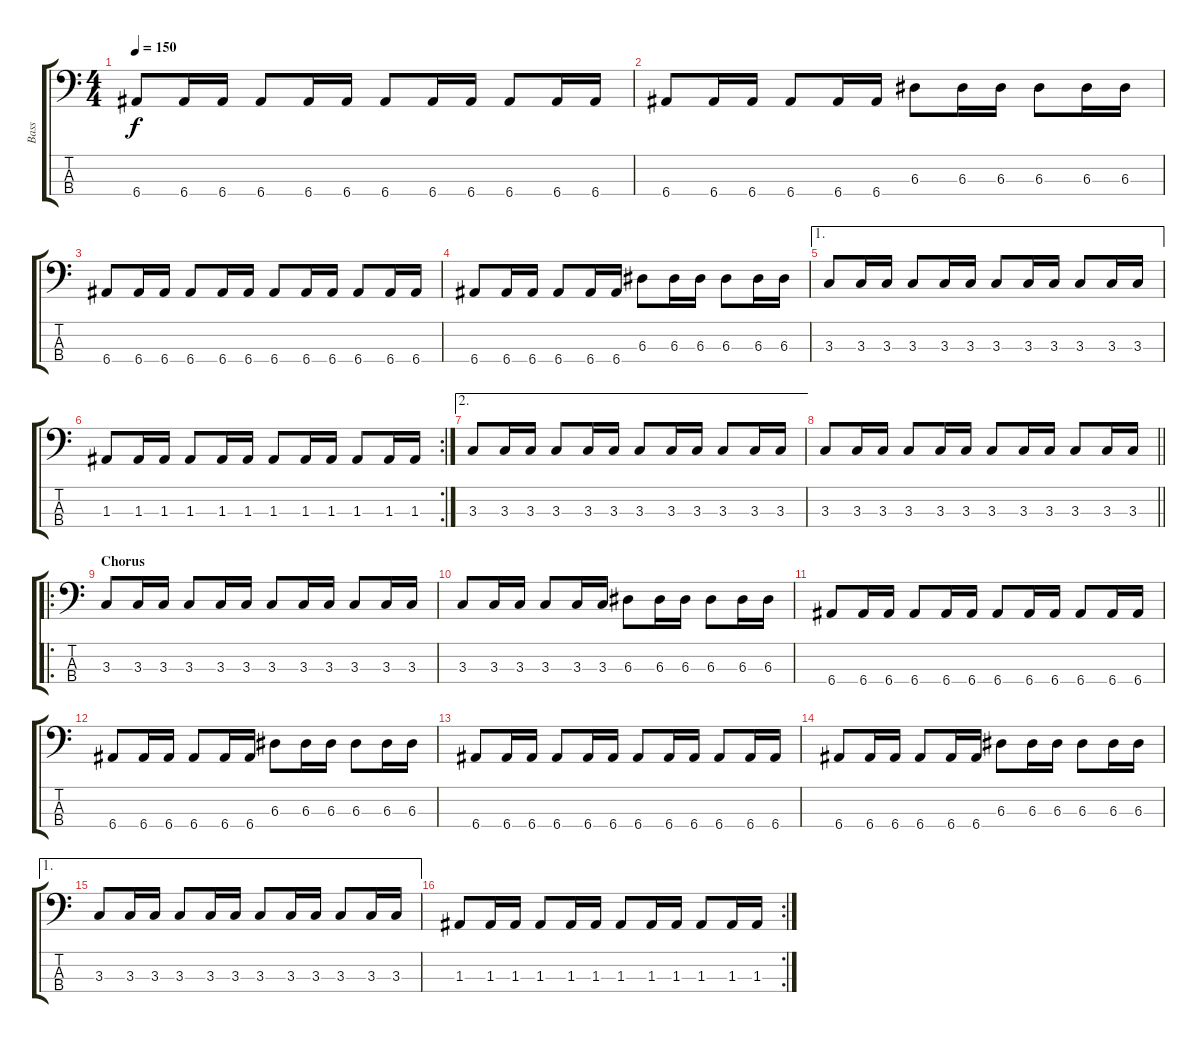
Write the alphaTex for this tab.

\track ("Bass" "Bass") {instrument electricbassfinger}
\staff {score tabs}
\tuning (G2 D2 A1 E1) {hide}
\ts (4 4)
\tempo 150
\clef f4
\ks c
6.4.8{dy f} 6.4.16 6.4.16 6.4.8 6.4.16 6.4.16 6.4.8 6.4.16 6.4.16 6.4.8 6.4.16 6.4.16 |
6.4.8 6.4.16 6.4.16 6.4.8 6.4.16 6.4.16 6.3.8 6.3.16 6.3.16 6.3.8 6.3.16 6.3.16 |
6.4.8 6.4.16 6.4.16 6.4.8 6.4.16 6.4.16 6.4.8 6.4.16 6.4.16 6.4.8 6.4.16 6.4.16 |
6.4.8 6.4.16 6.4.16 6.4.8 6.4.16 6.4.16 6.3.8 6.3.16 6.3.16 6.3.8 6.3.16 6.3.16 |
\ae 1
3.3.8 3.3.16 3.3.16 3.3.8 3.3.16 3.3.16 3.3.8 3.3.16 3.3.16 3.3.8 3.3.16 3.3.16 |
\rc 2
1.3.8 1.3.16 1.3.16 1.3.8 1.3.16 1.3.16 1.3.8 1.3.16 1.3.16 1.3.8 1.3.16 1.3.16 |
\ae 2
3.3.8 3.3.16 3.3.16 3.3.8 3.3.16 3.3.16 3.3.8 3.3.16 3.3.16 3.3.8 3.3.16 3.3.16 |
\barLineRight lightlight
3.3.8 3.3.16 3.3.16 3.3.8 3.3.16 3.3.16 3.3.8 3.3.16 3.3.16 3.3.8 3.3.16 3.3.16 |
\ro
\section ("" "Chorus")
3.3.8 3.3.16 3.3.16 3.3.8 3.3.16 3.3.16 3.3.8 3.3.16 3.3.16 3.3.8 3.3.16 3.3.16 |
3.3.8 3.3.16 3.3.16 3.3.8 3.3.16 3.3.16 6.3.8 6.3.16 6.3.16 6.3.8 6.3.16 6.3.16 |
6.4.8 6.4.16 6.4.16 6.4.8 6.4.16 6.4.16 6.4.8 6.4.16 6.4.16 6.4.8 6.4.16 6.4.16 |
6.4.8 6.4.16 6.4.16 6.4.8 6.4.16 6.4.16 6.3.8 6.3.16 6.3.16 6.3.8 6.3.16 6.3.16 |
6.4.8 6.4.16 6.4.16 6.4.8 6.4.16 6.4.16 6.4.8 6.4.16 6.4.16 6.4.8 6.4.16 6.4.16 |
6.4.8 6.4.16 6.4.16 6.4.8 6.4.16 6.4.16 6.3.8 6.3.16 6.3.16 6.3.8 6.3.16 6.3.16 |
\ae 1
3.3.8 3.3.16 3.3.16 3.3.8 3.3.16 3.3.16 3.3.8 3.3.16 3.3.16 3.3.8 3.3.16 3.3.16 |
\rc 2
1.3.8 1.3.16 1.3.16 1.3.8 1.3.16 1.3.16 1.3.8 1.3.16 1.3.16 1.3.8 1.3.16 1.3.16
